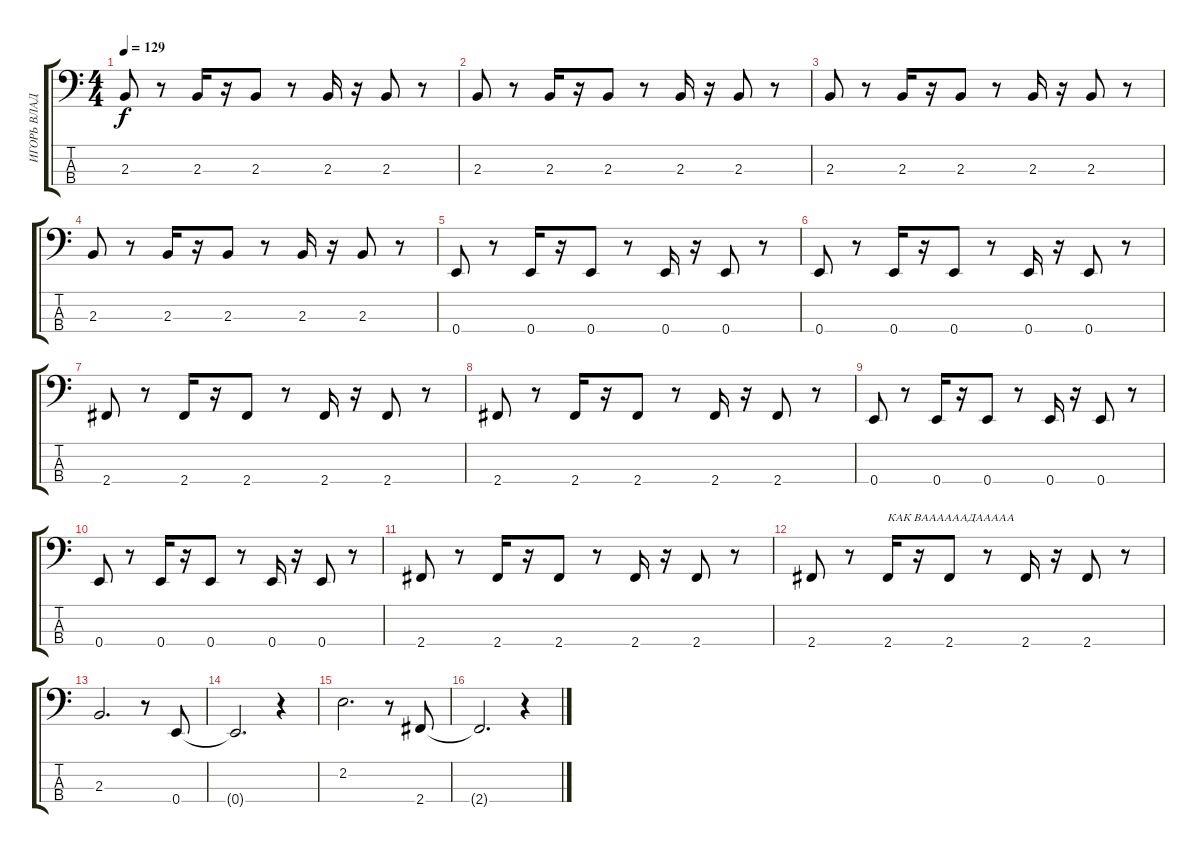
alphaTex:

\track ("ИГОРЬ ВЛАДИМИРОВИЧ(БАКАЛАВР ЭНЕРГЕТИКИ)" "ИГОРЬ ВЛАД") {instrument electricbasspick}
\staff {score tabs}
\tuning (G2 D2 A1 E1) {hide}
\ts (4 4)
\tempo 129
\clef f4
\ks c
2.3.8{dy f} r.8 2.3.16 r.16 2.3.8 r.8 2.3.16 r.16 2.3.8 r.8 |
2.3.8 r.8 2.3.16 r.16 2.3.8 r.8 2.3.16 r.16 2.3.8 r.8 |
2.3.8 r.8 2.3.16 r.16 2.3.8 r.8 2.3.16 r.16 2.3.8 r.8 |
2.3.8 r.8 2.3.16 r.16 2.3.8 r.8 2.3.16 r.16 2.3.8 r.8 |
0.4.8 r.8 0.4.16 r.16 0.4.8 r.8 0.4.16 r.16 0.4.8 r.8 |
0.4.8 r.8 0.4.16 r.16 0.4.8 r.8 0.4.16 r.16 0.4.8 r.8 |
2.4.8 r.8 2.4.16 r.16 2.4.8 r.8 2.4.16 r.16 2.4.8 r.8 |
2.4.8 r.8 2.4.16 r.16 2.4.8 r.8 2.4.16 r.16 2.4.8 r.8 |
0.4.8 r.8 0.4.16 r.16 0.4.8 r.8 0.4.16 r.16 0.4.8 r.8 |
0.4.8 r.8 0.4.16 r.16 0.4.8 r.8 0.4.16 r.16 0.4.8 r.8 |
2.4.8 r.8 2.4.16 r.16 2.4.8 r.8 2.4.16 r.16 2.4.8 r.8 |
2.4.8 r.8 2.4.16{txt "КАК ВААААААДААААА"} r.16 2.4.8 r.8 2.4.16 r.16 2.4.8 r.8 |
2.3.2{d} r.8 0.4.8 |
0.4{t}.2{d} r.4 |
2.2.2{d} r.8 2.4.8 |
2.4{t}.2{d} r.4
